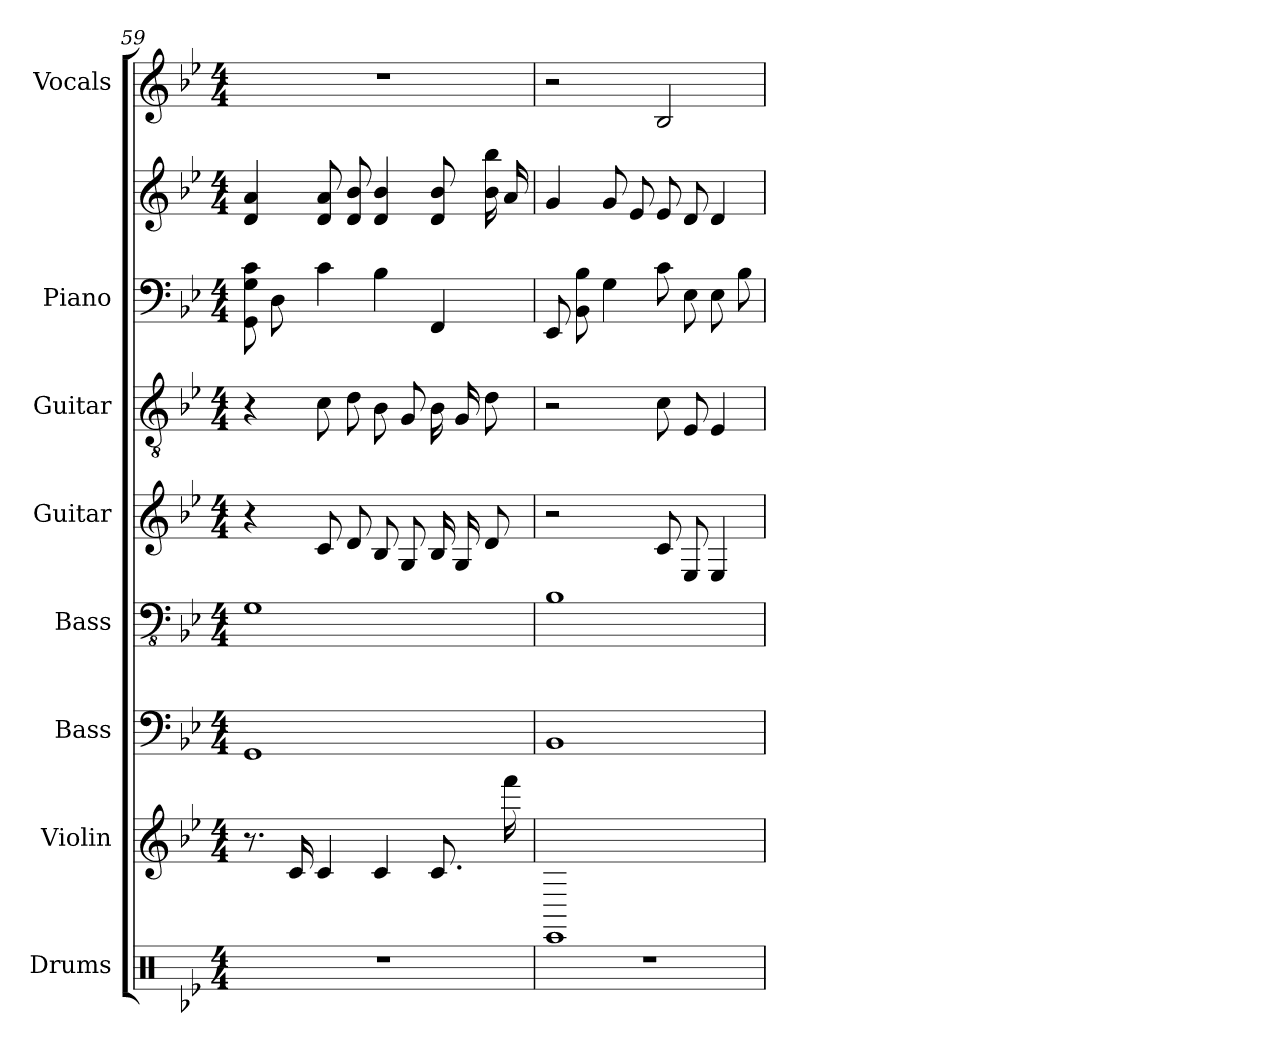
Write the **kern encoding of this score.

**kern	**kern	**kern	**kern	**kern	**kern	**kern	**kern	**kern
*part8	*part7	*part6	*part5	*part4	*part3	*part2	*part2	*part1
*staff9	*staff8	*staff7	*staff6	*staff5	*staff4	*staff3	*staff2	*staff1
*I"Drums	*I"Violin	*I"Bass	*I"Bass	*I"Guitar	*I"Guitar	*I"Piano	*	*I"Vocals
*clefX	*clefG2	*	*clefFv4	*	*clefGv2	*clefF4	*clefG2	*clefG2
*k[b-e-]	*k[b-e-]	*k[b-e-]	*k[b-e-]	*k[b-e-]	*k[b-e-]	*k[b-e-]	*k[b-e-]	*k[b-e-]
*B-:	*B-:	*B-:	*B-:	*B-:	*B-:	*B-:	*B-:	*B-:
*M4/4	*M4/4	*M4/4	*M4/4	*M4/4	*M4/4	*M4/4	*M4/4	*M4/4
=59	=59	=59	=59	=59	=59	=59	=59	=59
1r	8.r	1GG	1GG	4r	4r	8GG 8c 8G	4a 4d	1r
.	.	.	.	.	.	8D	.	.
.	16c	.	.	.	.	.	.	.
.	4c	.	.	8c	8c	4c	8a 8d	.
.	.	.	.	8d	8d	.	8b- 8d	.
.	4c	.	.	8B-	8B-	4B-	4b- 4d	.
.	.	.	.	8G	8G	.	.	.
.	8.c	.	.	16B-	16B-	4FF	8b- 8d	.
.	.	.	.	16G	16G	.	.	.
.	.	.	.	8d	8d	.	16bb- 16b-	.
.	16fff	.	.	.	.	.	16a	.
=60	=60	=60	=60	=60	=60	=60	=60	=60
1r	1EE-	1BB-	1BB-	2r	2r	8EE-	4g	2r
.	.	.	.	.	.	8B- 8BB-	.	.
.	.	.	.	.	.	4G	8g	.
.	.	.	.	.	.	.	8e-	.
.	.	.	.	8c	8c	8c	8e-	2B-
.	.	.	.	8E-	8E-	8E-	8d	.
.	.	.	.	4E-	4E-	8E-	4d	.
.	.	.	.	.	.	8B-	.	.
=	=	=	=	=	=	=	=	=
*-	*-	*-	*-	*-	*-	*-	*-	*-
